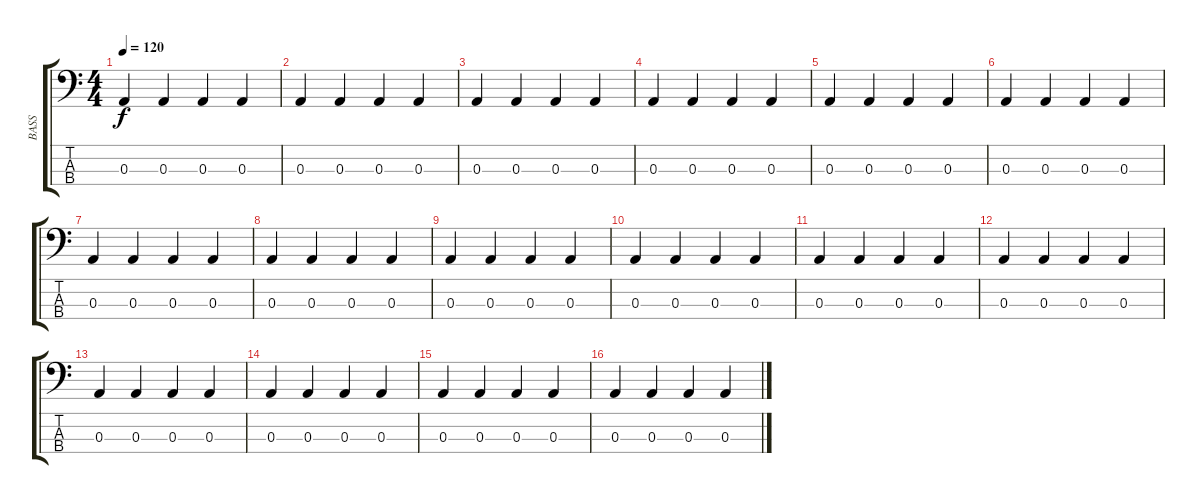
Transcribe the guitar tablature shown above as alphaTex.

\track ("BASS" "BASS") {instrument electricbassfinger}
\staff {score tabs}
\tuning (G2 D2 A1 E1) {hide}
\ts (4 4)
\tempo 120
\clef f4
\ks c
0.3.4{dy f} 0.3.4 0.3.4 0.3.4 |
0.3.4 0.3.4 0.3.4 0.3.4 |
0.3.4 0.3.4 0.3.4 0.3.4 |
0.3.4 0.3.4 0.3.4 0.3.4 |
0.3.4 0.3.4 0.3.4 0.3.4 |
0.3.4 0.3.4 0.3.4 0.3.4 |
0.3.4 0.3.4 0.3.4 0.3.4 |
0.3.4 0.3.4 0.3.4 0.3.4 |
0.3.4 0.3.4 0.3.4 0.3.4 |
0.3.4 0.3.4 0.3.4 0.3.4 |
0.3.4 0.3.4 0.3.4 0.3.4 |
0.3.4 0.3.4 0.3.4 0.3.4 |
0.3.4 0.3.4 0.3.4 0.3.4 |
0.3.4 0.3.4 0.3.4 0.3.4 |
0.3.4 0.3.4 0.3.4 0.3.4 |
0.3.4 0.3.4 0.3.4 0.3.4
